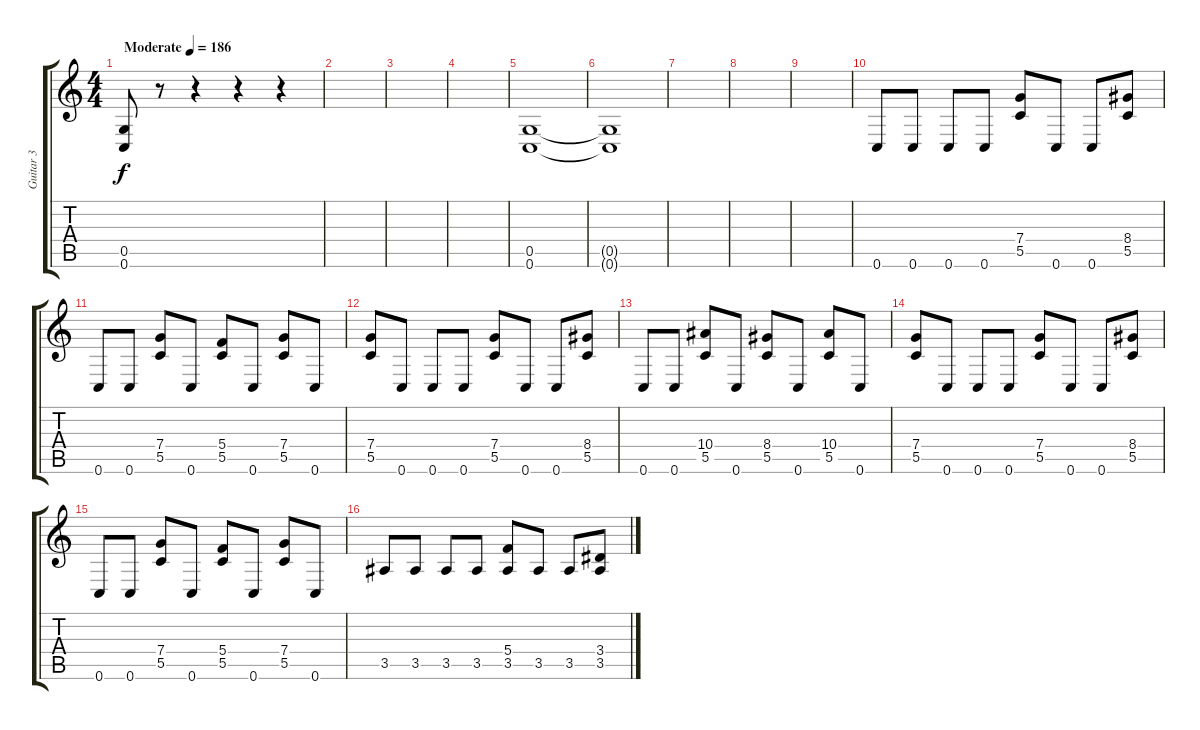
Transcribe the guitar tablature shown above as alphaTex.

\track ("Guitar 3" "Guitar 3") {instrument distortionguitar}
\staff {score tabs}
\tuning (D4 A3 F3 C3 G2 C2) {hide}
\ts (4 4)
\tempo (186 "Moderate")
\clef g2
\ks c
(0.5 0.6).8{dy f instrument distortionguitar} r.8 r.4 r.4 r.4 |
|
|
|
(0.5 0.6).1 |
(0.5{t} 0.6{t}).1 |
|
|
|
0.6.8 0.6.8 0.6.8 0.6.8 (7.4 5.5).8 0.6.8 0.6.8 (8.4 5.5).8 |
0.6.8 0.6.8 (7.4 5.5).8 0.6.8 (5.4 5.5).8 0.6.8 (7.4 5.5).8 0.6.8 |
(7.4 5.5).8 0.6.8 0.6.8 0.6.8 (7.4 5.5).8 0.6.8 0.6.8 (8.4 5.5).8 |
0.6.8 0.6.8 (10.4 5.5).8 0.6.8 (8.4 5.5).8 0.6.8 (10.4 5.5).8 0.6.8 |
(7.4 5.5).8 0.6.8 0.6.8 0.6.8 (7.4 5.5).8 0.6.8 0.6.8 (8.4 5.5).8 |
0.6.8 0.6.8 (7.4 5.5).8 0.6.8 (5.4 5.5).8 0.6.8 (7.4 5.5).8 0.6.8 |
3.5.8 3.5.8 3.5.8 3.5.8 (5.4 3.5).8 3.5.8 3.5.8 (3.4 3.5).8
